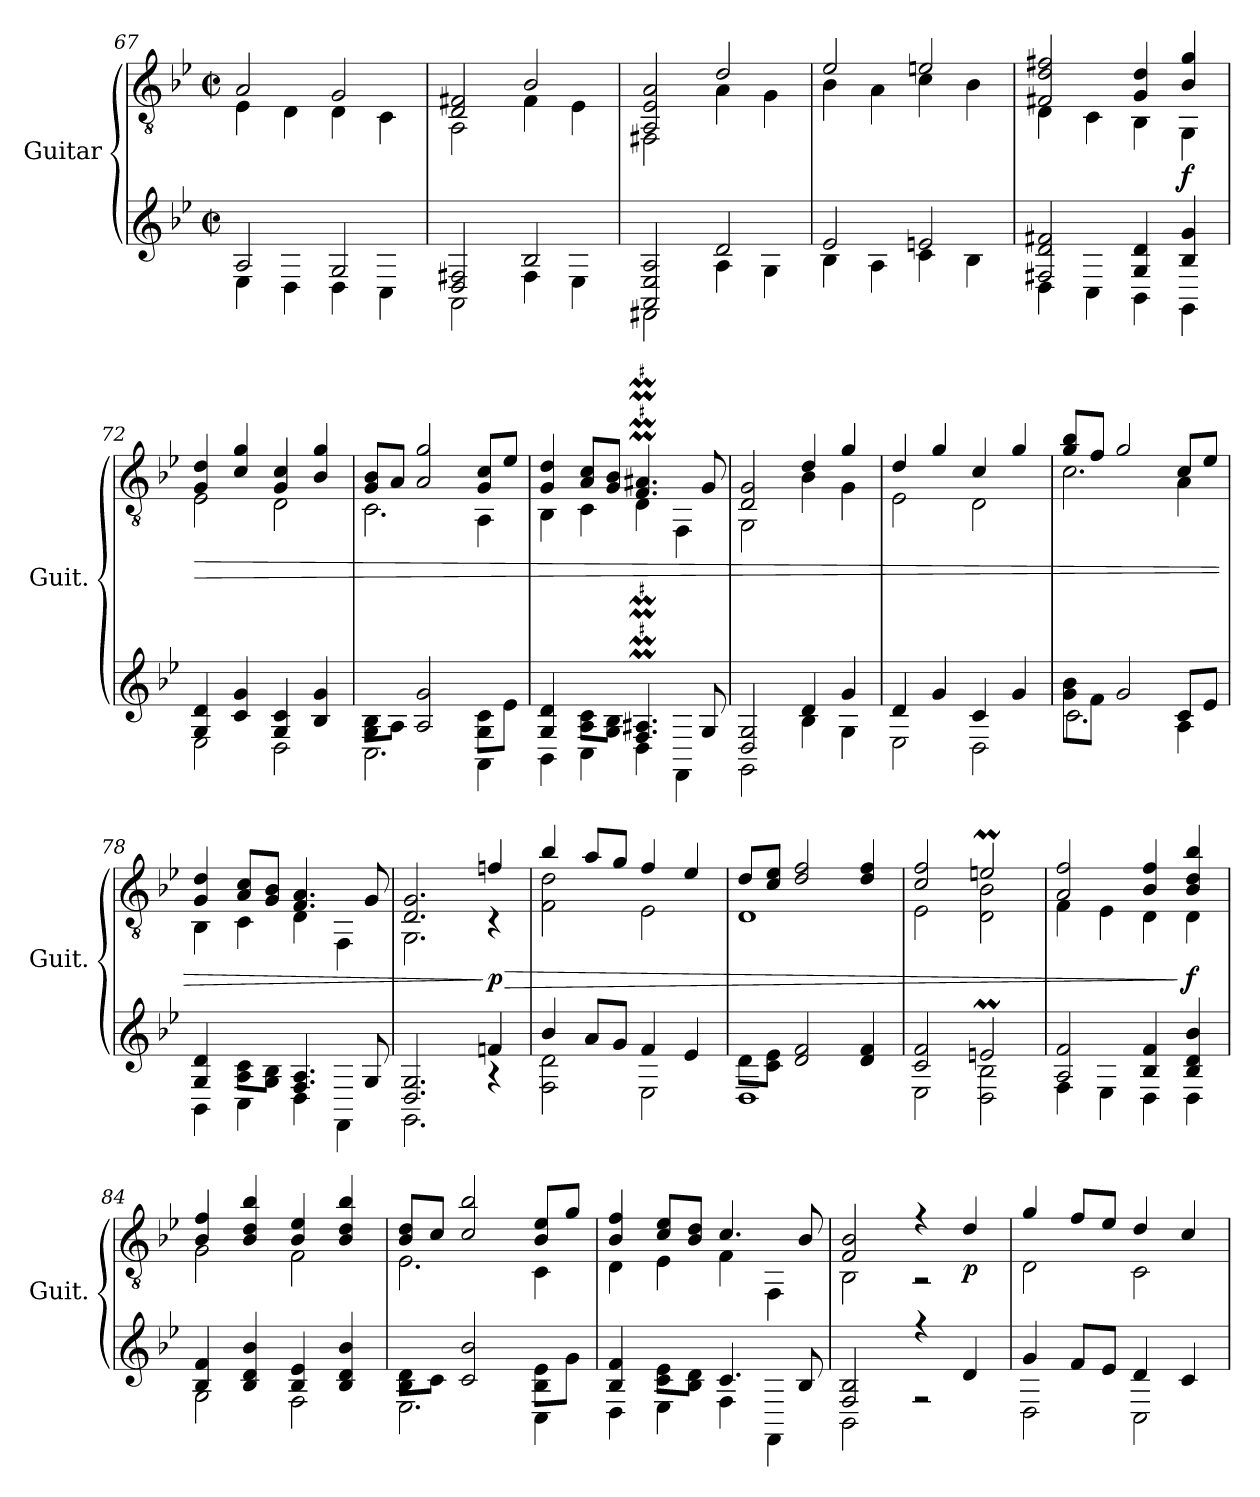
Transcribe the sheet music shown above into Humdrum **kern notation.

**kern	**kern	**dynam
*part1	*part1	*part1
*staff2	*staff1	*staff1/2
*I"Guitar	*	*
*I'Guit.	*	*
*	*clefGv2	*
*k[b-e-]	*k[b-e-]	*
*M2/2	*M2/2	*
*met(c|)	*met(c|)	*
=67	=67	=67
*^	*^	*
2A	4E-	2A/	4E-\	.
.	4D	.	4D\	.
2G	4D	2G/	4D\	.
.	4C	.	4C\	.
=68	=68	=68	=68	=68
2D 2F#X	2AA	2D/ 2F#X/	2AA\	.
2B-	4F#	2B-/	4F#\	.
.	4E-	.	4E-\	.
=69	=69	=69	=69	=69
2AA 2E- 2A	2FF#	2AA/ 2E-/ 2A/	2FF#X\	.
2d	4A	2d/	4A\	.
.	4G	.	4G\	.
=70	=70	=70	=70	=70
2e-	4B-	2e-/	4B-\	.
.	4A	.	4A\	.
2e	4c	2en/	4c\	.
.	4B-	.	4B-\	.
=71	=71	=71	=71	=71
2F# 2d 2f#	4D	2F#X/ 2d/ 2f#X/	4D\	.
.	4C	.	4C\	.
4G 4d	4BB-	4G/ 4d/	4BB-\	.
!	!	!	!	!LO:DY:b
4B- 4g	4GG	4B-/ 4g/	4GG\	f
=72	=72	=72	=72	=72
!	!	!	!	!LO:HP:b
4G 4d	2E-	4G/ 4d/	2E-\	>
4c 4g	.	4c/ 4g/	.	.
4G 4c	2D	4G/ 4c/	2D\	.
4B- 4g	.	4B-/ 4g/	.	.
=73	=73	=73	=73	=73
8G\ 8B-\L	2.C	8G/ 8B-/L	2.C\	.
8AJ	.	8A/J	.	.
2A 2g	.	2A/ 2g/	.	.
8G\ 8c\L	4AA	8G/ 8c/L	4AA\	.
8e-J	.	8e-/J	.	.
!!LO:LB:g=z	!!
=74	=74	=74	=74	=74
4G 4d	4BB-	4G/ 4d/	4BB-\	.
8A\ 8c\L	4C	8A/ 8c/L	4C\	.
8G\ 8B-\J	.	8G/ 8B-/J	.	.
4.FM 4.A#M	4D	4.F/M 4.A#X/M	4D\	.
.	4FF	.	4FF\	.
8G	.	8G/	.	.
=75	=75	=75	=75	=75
2D 2G	2GG	2D/ 2G/	2GG\	.
4d	4B-	4d/	4B-\	.
4g	4G	4g/	4G\	.
=76	=76	=76	=76	=76
4d	2E-	4d/	2E-\	.
4g	.	4g/	.	.
4c	2D	4c/	2D\	.
4g	.	4g/	.	.
=77	=77	=77	=77	=77
8g\ 8b-\L	2.c	8g/ 8b-/L	2.c\	.
8fJ	.	8f/J	.	.
2g	.	2g/	.	.
8cL	4A	8c/L	4A\	.
8e-J	.	8e-/J	.	.
=78	=78	=78	=78	=78
4G 4d	4BB-	4G/ 4d/	4BB-\	.
8A\ 8c\L	4C	8A/ 8c/L	4C\	.
8G\ 8B-\J	.	8G/ 8B-/J	.	.
4.F 4.A	4D	4.F/ 4.A/	4D\	.
.	4FF	.	4FF\	.
8G	.	8G/	.	.
=79	=79	=79	=79	=79
2.D 2.G	2.GG	2.D/ 2.G/	2.GG\	.
!	!	!	!	!LO:HP:n=1:b
!	!	!	!	!LO:DY:n=1:b
4fn	4r	4fn/	4r	] > p
=80	=80	=80	=80	=80
4b-	2F 2d	4b-/	2F\ 2d\	.
8aL	.	8a/L	.	.
8gJ	.	8g/J	.	.
4f	2E-	4f/	2E-\	.
4e-	.	4e-/	.	.
!!LO:LB:g=z	!!
=81	=81	=81	=81	=81
8dL	1D	8d/L	1D	.
8c\ 8e-\J	.	8c/ 8e-/J	.	.
2d 2f	.	2d/ 2f/	.	.
4d 4f	.	4d/ 4f/	.	.
=82	=82	=82	=82	=82
2c 2f	2E-	2c/ 2f/	2E-\	.
2enm	2D 2B-	2enm/	2D\ 2B-\	.
=83	=83	=83	=83	=83
2A 2f	4F	2A/ 2f/	4F\	.
.	4E-	.	4E-\	.
4B- 4f	4D	4B-/ 4f/	4D\	.
!	!	!	!	!LO:DY:n=1:b
4B- 4d 4b-	4D	4B-/ 4d/ 4b-/	4D\	] f
=84	=84	=84	=84	=84
4B- 4f	2G	4B-/ 4f/	2G\	.
4B- 4d 4b-	.	4B-/ 4d/ 4b-/	.	.
4B- 4e-	2F	4B-/ 4e-/	2F\	.
4B- 4d 4b-	.	4B-/ 4d/ 4b-/	.	.
=85	=85	=85	=85	=85
8B-\ 8d\L	2.E-	8B-/ 8d/L	2.E-\	.
8cJ	.	8c/J	.	.
2c 2b-	.	2c/ 2b-/	.	.
8B-\ 8e-\L	4C	8B-/ 8e-/L	4C\	.
8gJ	.	8g/J	.	.
=86	=86	=86	=86	=86
4B- 4f	4D	4B-/ 4f/	4D\	.
8c\ 8e-\L	4E-	8c/ 8e-/L	4E-\	.
8B-\ 8d\J	.	8B-/ 8d/J	.	.
4.c	4F	4.c/	4F\	.
.	4FF	.	4FF\	.
8B-	.	8B-/	.	.
=87	=87	=87	=87	=87
2F 2B-	2BB-	2F/ 2B-/	2BB-\	.
4r	2r	4r	2r	.
!	!	!	!	!LO:DY:b
4d	.	4d/	.	p
=88	=88	=88	=88	=88
4g	2D	4g/	2D\	.
8fL	.	8f/L	.	.
8e-J	.	8e-/J	.	.
4d	2C	4d/	2C\	.
4c	.	4c/	.	.
*v	*v	*	*	*
*	*v	*v	*
=	=	=
*-	*-	*-
